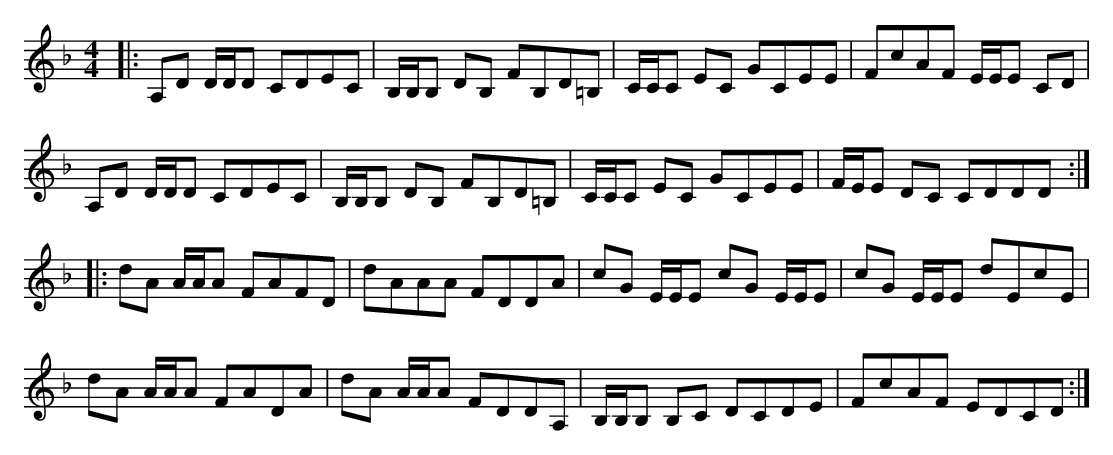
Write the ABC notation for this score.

X:1
M:4/4
K:Dmin
|:A,D D/D/D CDEC|B,/B,/B, DB, FB,D=B,|C/C/C EC GCEE|FcAF E/E/E CD|
A,D D/D/D CDEC|B,/B,/B, DB, FB,D=B,|C/C/C EC GCEE|F/E/E DC CDDD:|
|:dA A/A/A FAFD|dAAA FDDA|cG E/E/E cG E/E/E|cG E/E/E dEcE|
dA A/A/A FADA|dA A/A/A FDDA,|B,/B,/B, B,C DCDE|FcAF EDCD:|
